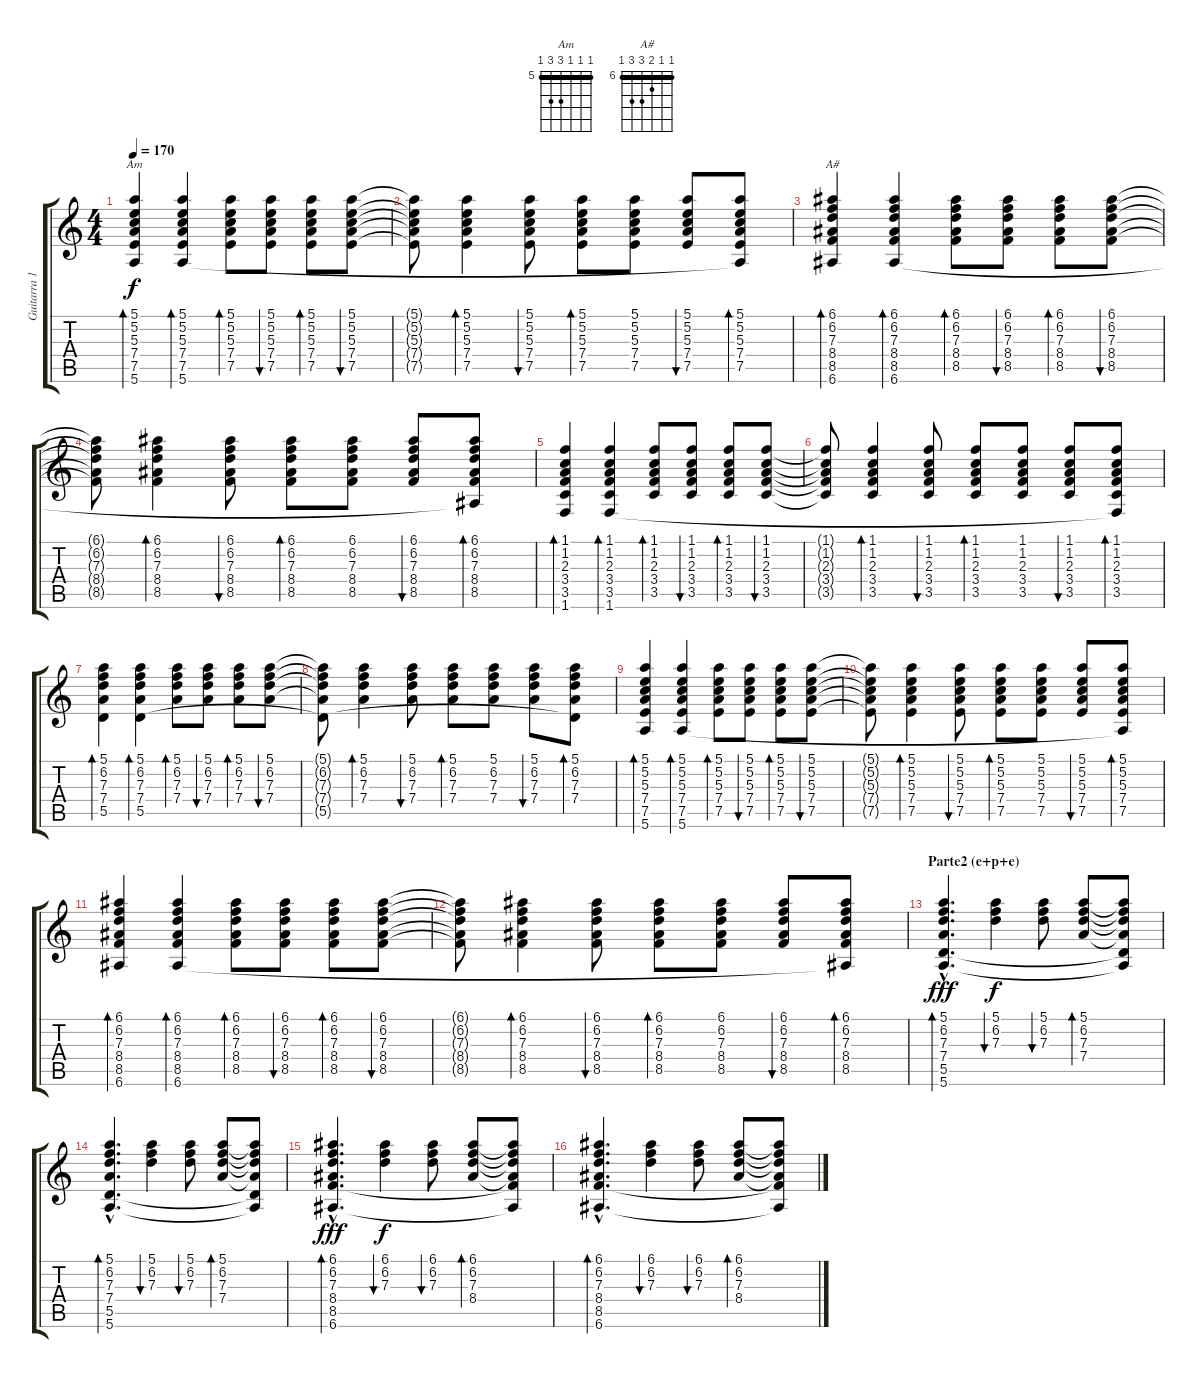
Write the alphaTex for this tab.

\track ("Guitarra 1" "Guitarra 1") {instrument acousticguitarsteel}
\staff {score tabs}
\tuning (E4 B3 G3 D3 A2 E2) {hide}
\chord ("Am" 5 5 5 7 7 5) {firstfret 5 barre 5}
\chord ("A#" 6 6 7 8 8 6) {firstfret 6 barre 6}
\ts (4 4)
\tempo 170
\clef g2
\ks c
(5.1 5.2 5.3 7.4 7.5 5.6).4{bd 60 ch "Am" dy f} (5.1 5.2 5.3 7.4 7.5 5.6).4{bd 60} (5.1 5.2 5.3 7.4 7.5).8{bd 60} (5.1 5.2 5.3 7.4 7.5).8{bu 60} (5.1 5.2 5.3 7.4 7.5).8{bd 60} (5.1 5.2 5.3 7.4 7.5).8{bu 60} |
(5.1{t} 5.2{t} 5.3{t} 7.4{t} 7.5{t}).8 (5.1 5.2 5.3 7.4 7.5).4{bd 60} (5.1 5.2 5.3 7.4 7.5).8{bu 60} (5.1 5.2 5.3 7.4 7.5).8{bd 60} (5.1 5.2 5.3 7.4 7.5).8 (5.1 5.2 5.3 7.4 7.5).8{bu 60} (5.1 5.2 5.3 7.4 7.5 5.6{t}).8{bd 60} |
(6.1 6.2 7.3 8.4 8.5 6.6).4{bd 60 ch "A#"} (6.1 6.2 7.3 8.4 8.5 6.6).4{bd 60} (6.1 6.2 7.3 8.4 8.5).8{bd 60} (6.1 6.2 7.3 8.4 8.5).8{bu 60} (6.1 6.2 7.3 8.4 8.5).8{bd 60} (6.1 6.2 7.3 8.4 8.5).8{bu 60} |
(6.1{t} 6.2{t} 7.3{t} 8.4{t} 8.5{t}).8 (6.1 6.2 7.3 8.4 8.5).4{bd 60} (6.1 6.2 7.3 8.4 8.5).8{bu 60} (6.1 6.2 7.3 8.4 8.5).8{bd 60} (6.1 6.2 7.3 8.4 8.5).8 (6.1 6.2 7.3 8.4 8.5).8{bu 60} (6.1 6.2 7.3 8.4 8.5 6.6{t}).8{bd 60} |
(1.1 1.2 2.3 3.4 3.5 1.6).4{bd 60} (1.1 1.2 2.3 3.4 3.5 1.6).4{bd 60} (1.1 1.2 2.3 3.4 3.5).8{bd 60} (1.1 1.2 2.3 3.4 3.5).8{bu 60} (1.1 1.2 2.3 3.4 3.5).8{bd 60} (1.1 1.2 2.3 3.4 3.5).8{bu 60} |
(1.1{t} 1.2{t} 2.3{t} 3.4{t} 3.5{t}).8 (1.1 1.2 2.3 3.4 3.5).4{bd 60} (1.1 1.2 2.3 3.4 3.5).8{bu 60} (1.1 1.2 2.3 3.4 3.5).8{bd 60} (1.1 1.2 2.3 3.4 3.5).8 (1.1 1.2 2.3 3.4 3.5).8{bu 60} (1.1 1.2 2.3 3.4 3.5 1.6{t}).8{bd 60} |
(5.1 6.2 7.3 7.4 5.5).4{bd 60} (5.1 6.2 7.3 7.4 5.5).4{bd 60} (5.1 6.2 7.3 7.4).8{bd 60} (5.1 6.2 7.3 7.4).8{bu 60} (5.1 6.2 7.3 7.4).8{bd 60} (5.1 6.2 7.3 7.4).8{bu 60} |
(5.1{t} 6.2{t} 7.3{t} 7.4{t} 5.5{t}).8 (5.1 6.2 7.3 7.4).4{bd 60} (5.1 6.2 7.3 7.4).8{bu 60} (5.1 6.2 7.3 7.4).8{bd 60} (5.1 6.2 7.3 7.4).8 (5.1 6.2 7.3 7.4).8{bu 60} (5.1 6.2 7.3 7.4 5.5{t}).8{bd 60} |
(5.1 5.2 5.3 7.4 7.5 5.6).4{bd 60} (5.1 5.2 5.3 7.4 7.5 5.6).4{bd 60} (5.1 5.2 5.3 7.4 7.5).8{bd 60} (5.1 5.2 5.3 7.4 7.5).8{bu 60} (5.1 5.2 5.3 7.4 7.5).8{bd 60} (5.1 5.2 5.3 7.4 7.5).8{bu 60} |
(5.1{t} 5.2{t} 5.3{t} 7.4{t} 7.5{t}).8 (5.1 5.2 5.3 7.4 7.5).4{bd 60} (5.1 5.2 5.3 7.4 7.5).8{bu 60} (5.1 5.2 5.3 7.4 7.5).8{bd 60} (5.1 5.2 5.3 7.4 7.5).8 (5.1 5.2 5.3 7.4 7.5).8{bu 60} (5.1 5.2 5.3 7.4 7.5 5.6{t}).8{bd 60} |
(6.1 6.2 7.3 8.4 8.5 6.6).4{bd 60} (6.1 6.2 7.3 8.4 8.5 6.6).4{bd 60} (6.1 6.2 7.3 8.4 8.5).8{bd 60} (6.1 6.2 7.3 8.4 8.5).8{bu 60} (6.1 6.2 7.3 8.4 8.5).8{bd 60} (6.1 6.2 7.3 8.4 8.5).8{bu 60} |
(6.1{t} 6.2{t} 7.3{t} 8.4{t} 8.5{t}).8 (6.1 6.2 7.3 8.4 8.5).4{bd 60} (6.1 6.2 7.3 8.4 8.5).8{bu 60} (6.1 6.2 7.3 8.4 8.5).8{bd 60} (6.1 6.2 7.3 8.4 8.5).8 (6.1 6.2 7.3 8.4 8.5).8{bu 60} (6.1 6.2 7.3 8.4 8.5 6.6{t}).8{bd 60} |
\section ("" "Parte2 (e+p+e)")
(5.1{hac} 6.2{hac} 7.3{hac} 7.4{hac} 5.5{hac} 5.6{hac}).4{d bd 240 dy fff} (5.1 6.2 7.3).4{bu 120 dy f} (5.1 6.2 7.3).8{bu 120} (5.1 6.2 7.3 7.4).8{bd 120} (5.1{t} 6.2{t} 7.3{t} 7.4{t} 5.5{t} 5.6{t}).8 |
(5.1{hac} 6.2{hac} 7.3{hac} 7.4{hac} 5.5{hac} 5.6{hac}).4{d bd 120} (5.1 6.2 7.3).4{bu 120} (5.1 6.2 7.3).8{bu 120} (5.1 6.2 7.3 7.4).8{bd 120} (5.1{t} 6.2{t} 7.3{t} 7.4{t} 5.5{t} 5.6{t}).8 |
(6.1{hac} 6.2{hac} 7.3{hac} 8.4{hac} 8.5{hac} 6.6{hac}).4{d bd 240 dy fff} (6.1 6.2 7.3).4{bu 120 dy f} (6.1 6.2 7.3).8{bu 120} (6.1 6.2 7.3 8.4).8{bd 120} (6.1{t} 6.2{t} 7.3{t} 8.4{t} 8.5{t} 6.6{t}).8 |
(6.1{hac} 6.2{hac} 7.3{hac} 8.4{hac} 8.5{hac} 6.6{hac}).4{d bd 120} (6.1 6.2 7.3).4{bu 120} (6.1 6.2 7.3).8{bu 120} (6.1 6.2 7.3 8.4).8{bd 120} (6.1{t} 6.2{t} 7.3{t} 8.4{t} 8.5{t} 6.6{t}).8
